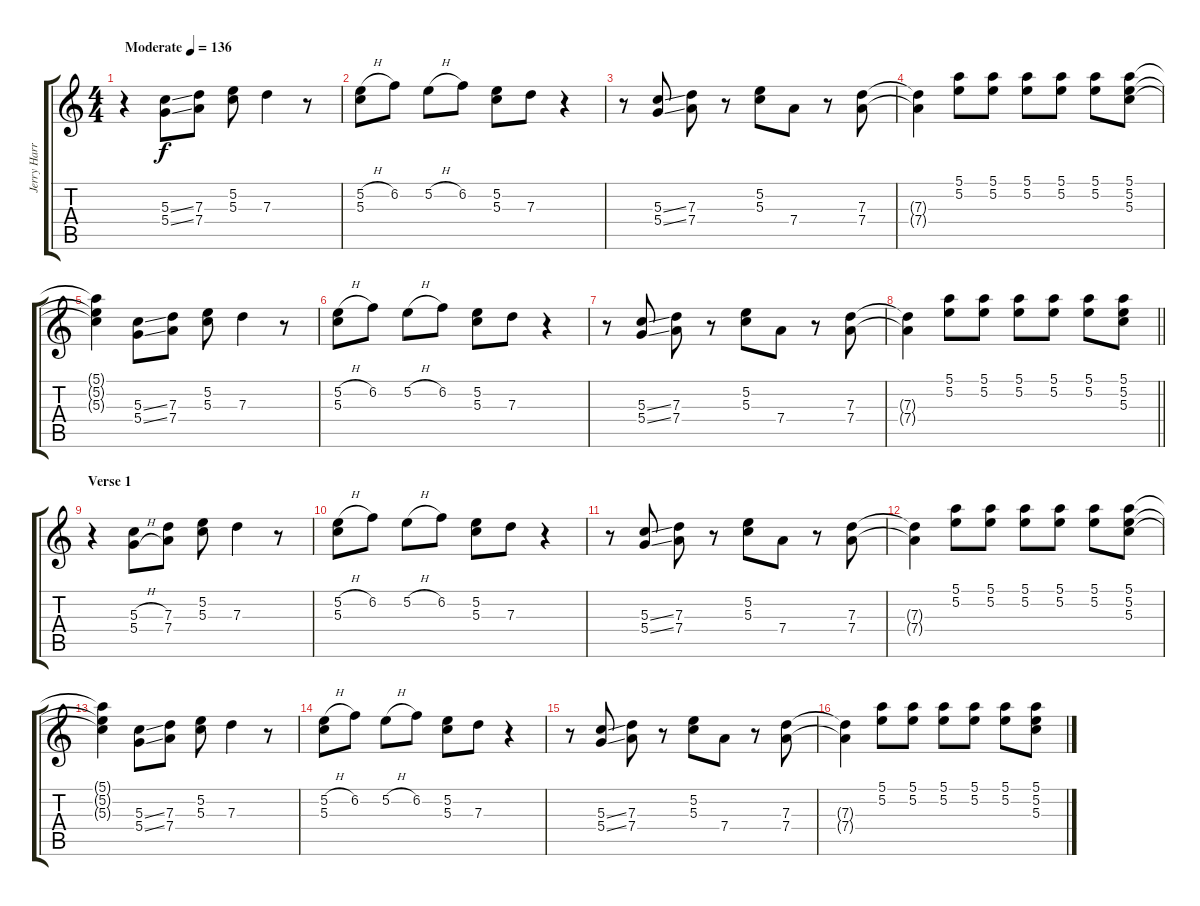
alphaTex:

\track ("Jerry Harrison" "Jerry Harr") {instrument distortionguitar}
\staff {score tabs}
\tuning (E4 B3 G3 D3 A2 E2) {hide}
\ts (4 4)
\tempo (136 "Moderate")
\clef g2
\ks c
r.4{dy f instrument distortionguitar} (5.3{ss} 5.4{ss}).8 (7.3 7.4).8 (5.2 5.3).8 7.3.4 r.8 |
(5.2{h} 5.3).8 6.2.8 5.2{h}.8 6.2.8 (5.2 5.3).8 7.3.8 r.4 |
r.8 (5.3{ss} 5.4{ss}).8 (7.3 7.4).8 r.8 (5.2 5.3).8 7.4.8 r.8 (7.3 7.4).8 |
(7.3{t} 7.4{t}).4 (5.1 5.2).8 (5.1 5.2).8 (5.1 5.2).8 (5.1 5.2).8 (5.1 5.2).8 (5.1 5.2 5.3).8 |
(5.1{t} 5.2{t} 5.3{t}).4 (5.3{ss} 5.4{ss}).8 (7.3 7.4).8 (5.2 5.3).8 7.3.4 r.8 |
(5.2{h} 5.3).8 6.2.8 5.2{h}.8 6.2.8 (5.2 5.3).8 7.3.8 r.4 |
r.8 (5.3{ss} 5.4{ss}).8 (7.3 7.4).8 r.8 (5.2 5.3).8 7.4.8 r.8 (7.3 7.4).8 |
\barLineRight lightlight
(7.3{t} 7.4{t}).4 (5.1 5.2).8 (5.1 5.2).8 (5.1 5.2).8 (5.1 5.2).8 (5.1 5.2).8 (5.1 5.2 5.3).8 |
\section ("" "Verse 1 ")
r.4 (5.3{h} 5.4{h}).8 (7.3 7.4).8 (5.2 5.3).8 7.3.4 r.8 |
(5.2{h} 5.3).8 6.2.8 5.2{h}.8 6.2.8 (5.2 5.3).8 7.3.8 r.4 |
r.8 (5.3{ss} 5.4{ss}).8 (7.3 7.4).8 r.8 (5.2 5.3).8 7.4.8 r.8 (7.3 7.4).8 |
(7.3{t} 7.4{t}).4 (5.1 5.2).8 (5.1 5.2).8 (5.1 5.2).8 (5.1 5.2).8 (5.1 5.2).8 (5.1 5.2 5.3).8 |
(5.1{t} 5.2{t} 5.3{t}).4 (5.3{ss} 5.4{ss}).8 (7.3 7.4).8 (5.2 5.3).8 7.3.4 r.8 |
(5.2{h} 5.3).8 6.2.8 5.2{h}.8 6.2.8 (5.2 5.3).8 7.3.8 r.4 |
r.8 (5.3{ss} 5.4{ss}).8 (7.3 7.4).8 r.8 (5.2 5.3).8 7.4.8 r.8 (7.3 7.4).8 |
(7.3{t} 7.4{t}).4 (5.1 5.2).8 (5.1 5.2).8 (5.1 5.2).8 (5.1 5.2).8 (5.1 5.2).8 (5.1 5.2 5.3).8
